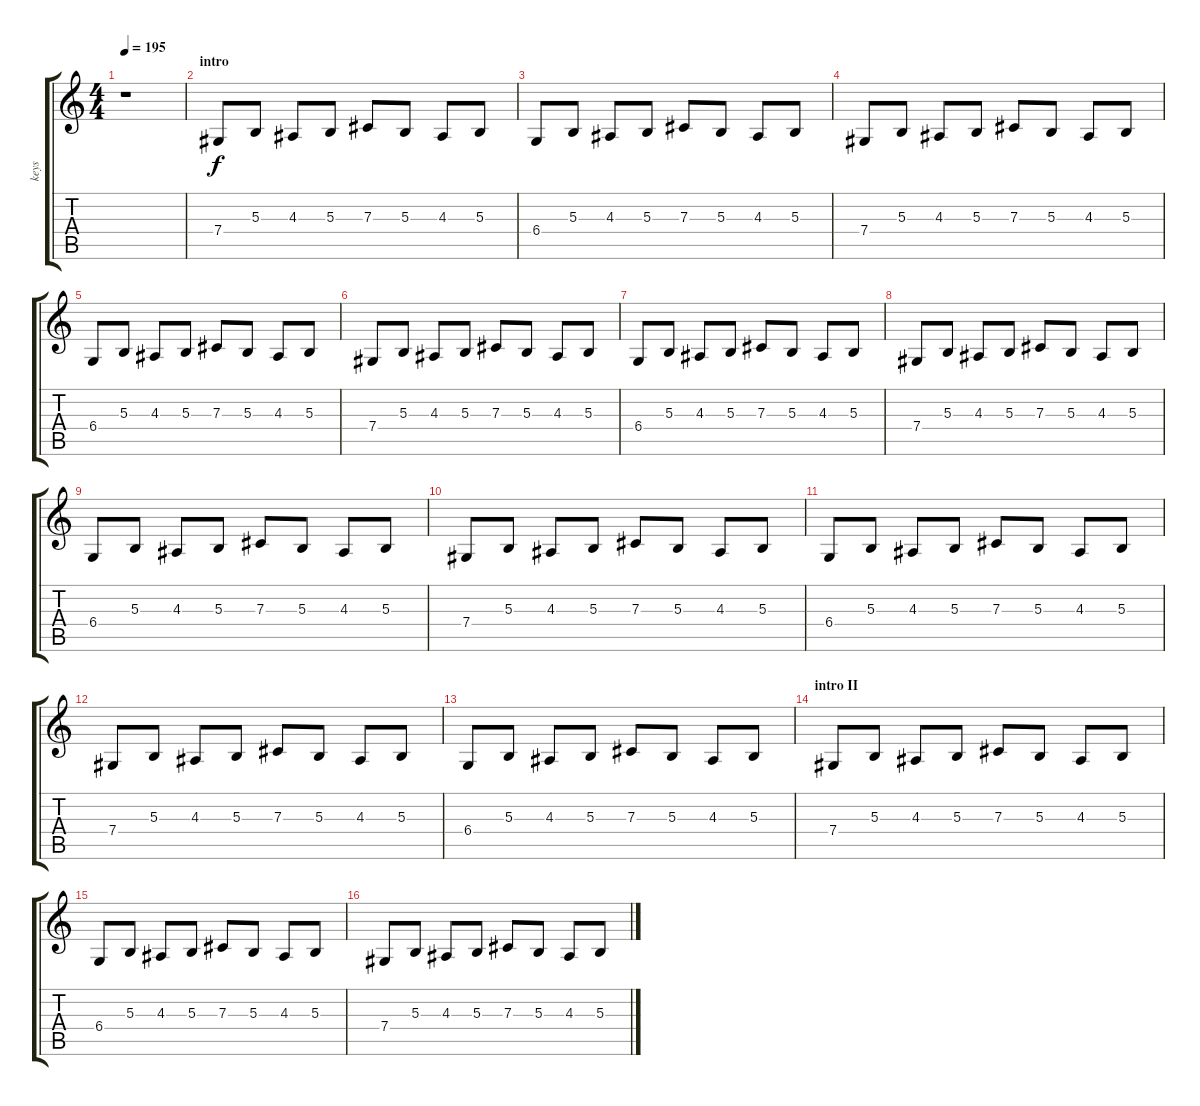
\track ("keys" "keys") {instrument stringensemble1}
\staff {score tabs}
\tuning (Eb4 Bb3 Gb3 Db3 Ab2 Eb2) {hide}
\ts (4 4)
\tempo 195
\clef g2
\ks c
r.1{dy f instrument stringensemble1} |
\section ("" "intro")
7.4.8 5.3.8 4.3.8 5.3.8 7.3.8 5.3.8 4.3.8 5.3.8 |
6.4.8 5.3.8 4.3.8 5.3.8 7.3.8 5.3.8 4.3.8 5.3.8 |
7.4.8 5.3.8 4.3.8 5.3.8 7.3.8 5.3.8 4.3.8 5.3.8 |
6.4.8 5.3.8 4.3.8 5.3.8 7.3.8 5.3.8 4.3.8 5.3.8 |
7.4.8 5.3.8 4.3.8 5.3.8 7.3.8 5.3.8 4.3.8 5.3.8 |
6.4.8 5.3.8 4.3.8 5.3.8 7.3.8 5.3.8 4.3.8 5.3.8 |
7.4.8 5.3.8 4.3.8 5.3.8 7.3.8 5.3.8 4.3.8 5.3.8 |
6.4.8 5.3.8 4.3.8 5.3.8 7.3.8 5.3.8 4.3.8 5.3.8 |
7.4.8 5.3.8 4.3.8 5.3.8 7.3.8 5.3.8 4.3.8 5.3.8 |
6.4.8 5.3.8 4.3.8 5.3.8 7.3.8 5.3.8 4.3.8 5.3.8 |
7.4.8 5.3.8 4.3.8 5.3.8 7.3.8 5.3.8 4.3.8 5.3.8 |
6.4.8 5.3.8 4.3.8 5.3.8 7.3.8 5.3.8 4.3.8 5.3.8 |
\section ("" "intro II")
7.4.8 5.3.8 4.3.8 5.3.8 7.3.8 5.3.8 4.3.8 5.3.8 |
6.4.8 5.3.8 4.3.8 5.3.8 7.3.8 5.3.8 4.3.8 5.3.8 |
7.4.8 5.3.8 4.3.8 5.3.8 7.3.8 5.3.8 4.3.8 5.3.8
